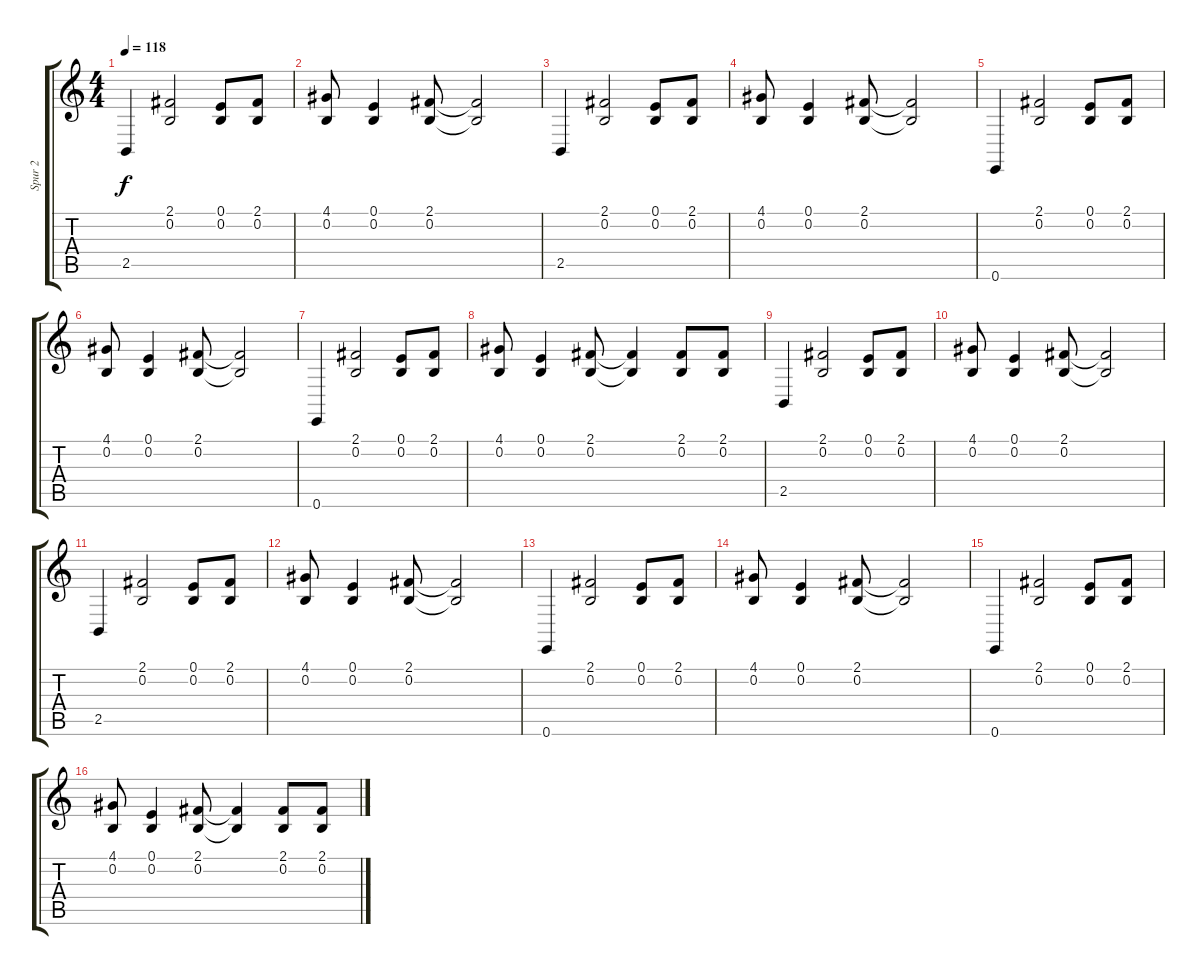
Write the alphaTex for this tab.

\track ("Spur 2" "Spur 2") {instrument stringensemble1}
\staff {score tabs}
\tuning (E4 B3 G3 D3 A2 E2) {hide}
\ts (4 4)
\tempo 118
\clef g2
\ks c
2.5.4{dy f instrument stringensemble1} (2.1 0.2).2 (0.1 0.2).8 (2.1 0.2).8 |
(4.1 0.2).8 (0.1 0.2).4 (2.1 0.2).8 (2.1{t} 0.2{t}).2 |
2.5.4 (2.1 0.2).2 (0.1 0.2).8 (2.1 0.2).8 |
(4.1 0.2).8 (0.1 0.2).4 (2.1 0.2).8 (2.1{t} 0.2{t}).2 |
0.6.4 (2.1 0.2).2 (0.1 0.2).8 (2.1 0.2).8 |
(4.1 0.2).8 (0.1 0.2).4 (2.1 0.2).8 (2.1{t} 0.2{t}).2 |
0.6.4 (2.1 0.2).2 (0.1 0.2).8 (2.1 0.2).8 |
(4.1 0.2).8 (0.1 0.2).4 (2.1 0.2).8 (2.1{t} 0.2{t}).4 (2.1 0.2).8 (2.1 0.2).8 |
2.5.4 (2.1 0.2).2 (0.1 0.2).8 (2.1 0.2).8 |
(4.1 0.2).8 (0.1 0.2).4 (2.1 0.2).8 (2.1{t} 0.2{t}).2 |
2.5.4 (2.1 0.2).2 (0.1 0.2).8 (2.1 0.2).8 |
(4.1 0.2).8 (0.1 0.2).4 (2.1 0.2).8 (2.1{t} 0.2{t}).2 |
0.6.4 (2.1 0.2).2 (0.1 0.2).8 (2.1 0.2).8 |
(4.1 0.2).8 (0.1 0.2).4 (2.1 0.2).8 (2.1{t} 0.2{t}).2 |
0.6.4 (2.1 0.2).2 (0.1 0.2).8 (2.1 0.2).8 |
(4.1 0.2).8 (0.1 0.2).4 (2.1 0.2).8 (2.1{t} 0.2{t}).4 (2.1 0.2).8 (2.1 0.2).8
